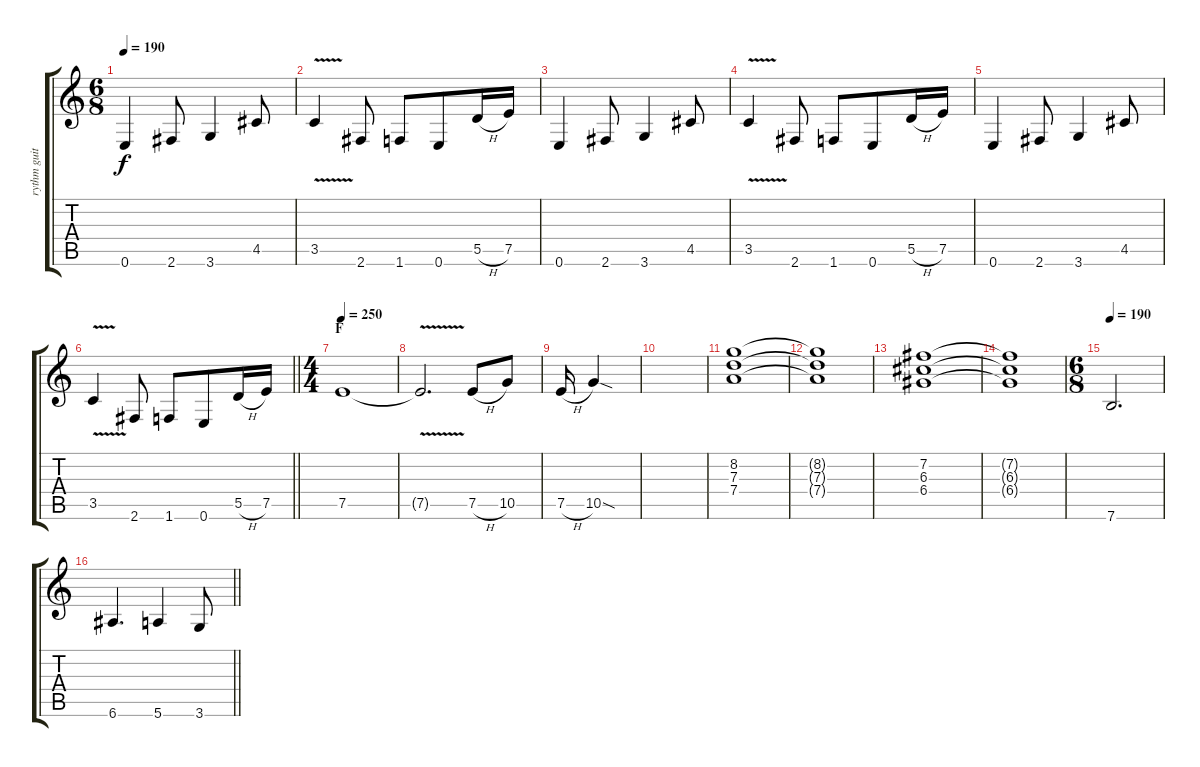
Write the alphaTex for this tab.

\track ("rythm guitar 1" "rythm guit") {instrument distortionguitar}
\staff {score tabs}
\tuning (E4 B3 G3 D3 A2 E2) {hide}
\ts (6 8)
\tempo 190
\clef g2
\ks c
0.6.4{dy f} 2.6.8 3.6.4 4.5.8 |
3.5{v}.4 2.6.8 1.6.8 0.6.8 5.5{h}.16 7.5.16 |
0.6.4 2.6.8 3.6.4 4.5.8 |
3.5{v}.4 2.6.8 1.6.8 0.6.8 5.5{h}.16 7.5.16 |
0.6.4 2.6.8 3.6.4 4.5.8 |
\barLineRight lightlight
3.5{v}.4 2.6.8 1.6.8 0.6.8 5.5{h}.16 7.5.16 |
\ts (4 4)
\section ("" "F")
\tempo 250
7.5.1 |
7.5{v t}.2{d} 7.5{h}.8 10.5.8 |
7.5{h}.16 10.5{sod}.4 |
|
(8.2 7.3 7.4).1 |
(8.2{t} 7.3{t} 7.4{t}).1 |
(7.2 6.3 6.4).1 |
(7.2{t} 6.3{t} 6.4{t}).1 |
\ts (6 8)
\tempo 190
7.6.2{d} |
\barLineRight lightlight
6.6.4{d} 5.6.4 3.6.8
